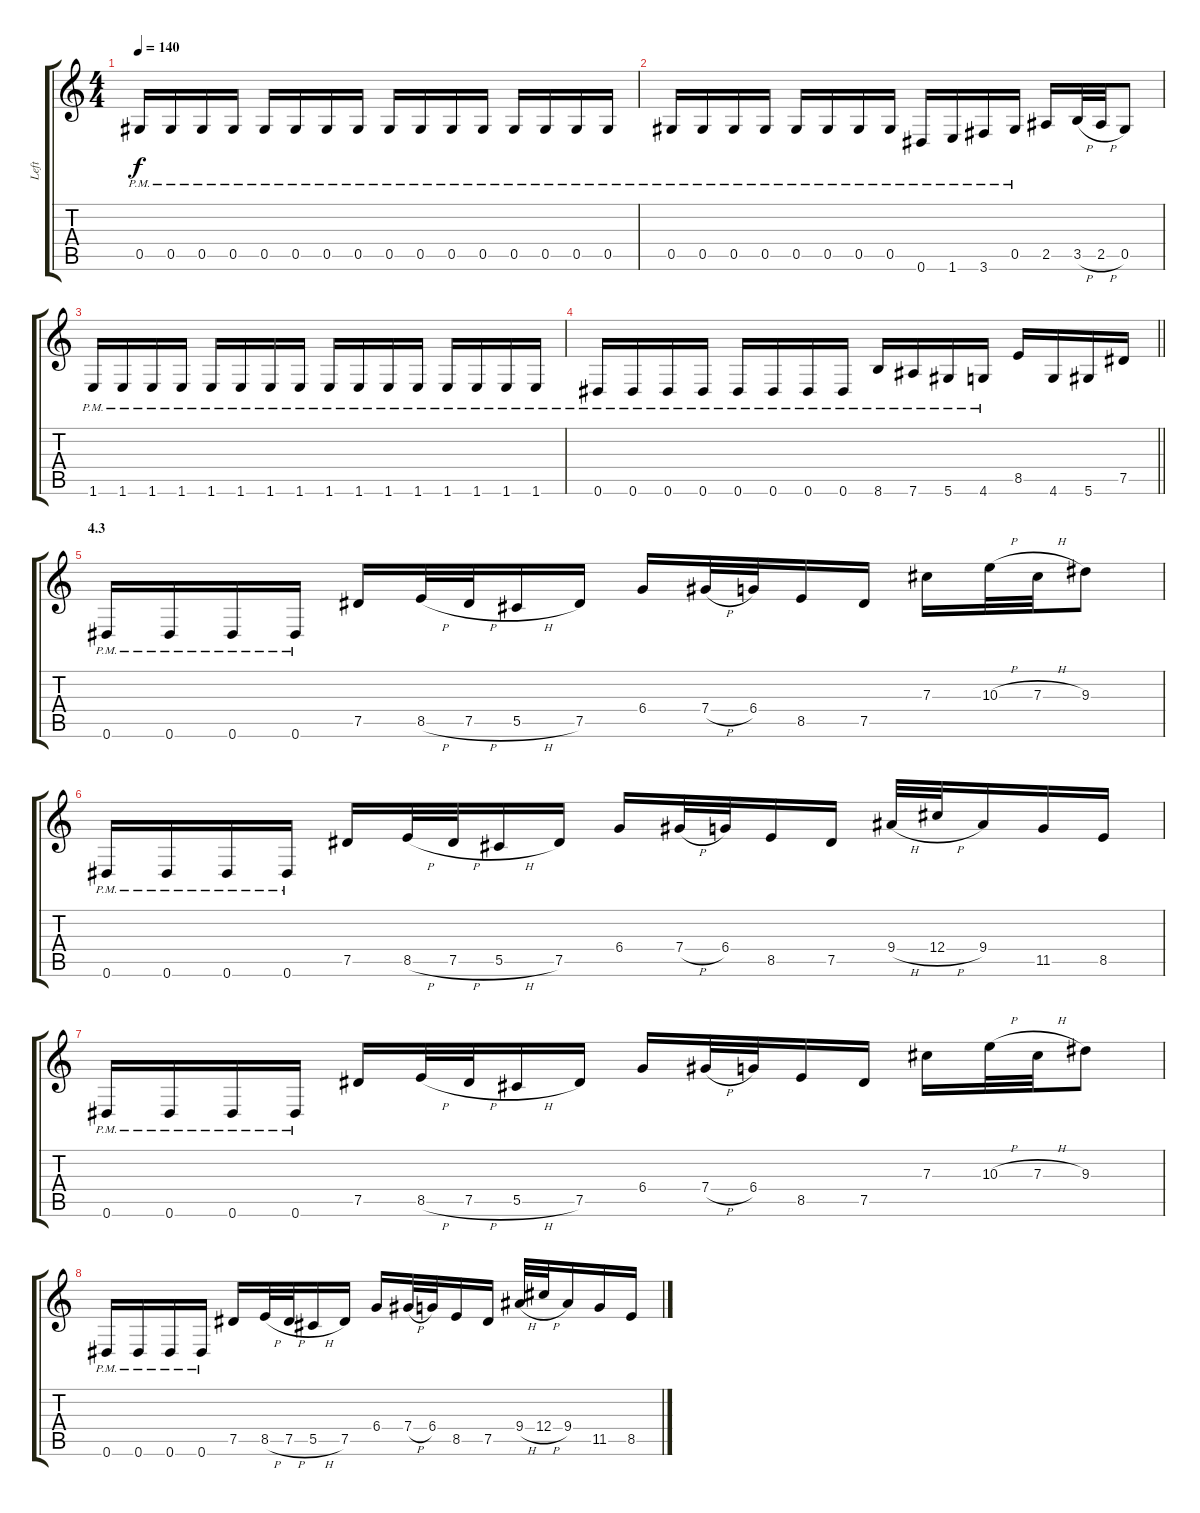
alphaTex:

\track ("Left" "Left") {instrument distortionguitar}
\staff {score tabs}
\tuning (Eb4 Bb3 Gb3 Db3 Ab2 Eb2) {hide}
\ts (4 4)
\tempo 140
\clef g2
\ks c
0.5{pm}.16{dy f} 0.5{pm}.16 0.5{pm}.16 0.5{pm}.16 0.5{pm}.16 0.5{pm}.16 0.5{pm}.16 0.5{pm}.16 0.5{pm}.16 0.5{pm}.16 0.5{pm}.16 0.5{pm}.16 0.5{pm}.16 0.5{pm}.16 0.5{pm}.16 0.5{pm}.16 |
0.5{pm}.16 0.5{pm}.16 0.5{pm}.16 0.5{pm}.16 0.5{pm}.16 0.5{pm}.16 0.5{pm}.16 0.5{pm}.16 0.6{pm}.16 1.6{pm}.16 3.6{pm}.16 0.5{pm}.16 2.5.16 3.5{h}.32 2.5{h}.32 0.5.8 |
1.6{pm}.16 1.6{pm}.16 1.6{pm}.16 1.6{pm}.16 1.6{pm}.16 1.6{pm}.16 1.6{pm}.16 1.6{pm}.16 1.6{pm}.16 1.6{pm}.16 1.6{pm}.16 1.6{pm}.16 1.6{pm}.16 1.6{pm}.16 1.6{pm}.16 1.6{pm}.16 |
\barLineRight lightlight
0.6{pm}.16 0.6{pm}.16 0.6{pm}.16 0.6{pm}.16 0.6{pm}.16 0.6{pm}.16 0.6{pm}.16 0.6{pm}.16 8.6{pm}.16 7.6{pm}.16 5.6{pm}.16 4.6{pm}.16 8.5.16 4.6.16 5.6.16 7.5.16 |
\section ("" "4.3")
0.6{pm}.16 0.6{pm}.16 0.6{pm}.16 0.6{pm}.16 7.5.16 8.5{h}.32 7.5{h}.32 5.5{h}.16 7.5.16 6.4.16 7.4{h}.32 6.4.32 8.5.16 7.5.16 7.3.16 10.3{h}.32 7.3{h}.32 9.3.8 |
0.6{pm}.16 0.6{pm}.16 0.6{pm}.16 0.6{pm}.16 7.5.16 8.5{h}.32 7.5{h}.32 5.5{h}.16 7.5.16 6.4.16 7.4{h}.32 6.4.32 8.5.16 7.5.16 9.4{h}.32 12.4{h}.32 9.4.16 11.5.16 8.5.16 |
0.6{pm}.16 0.6{pm}.16 0.6{pm}.16 0.6{pm}.16 7.5.16 8.5{h}.32 7.5{h}.32 5.5{h}.16 7.5.16 6.4.16 7.4{h}.32 6.4.32 8.5.16 7.5.16 7.3.16 10.3{h}.32 7.3{h}.32 9.3.8 |
0.6{pm}.16 0.6{pm}.16 0.6{pm}.16 0.6{pm}.16 7.5.16 8.5{h}.32 7.5{h}.32 5.5{h}.16 7.5.16 6.4.16 7.4{h}.32 6.4.32 8.5.16 7.5.16 9.4{h}.32 12.4{h}.32 9.4.16 11.5.16 8.5.16
